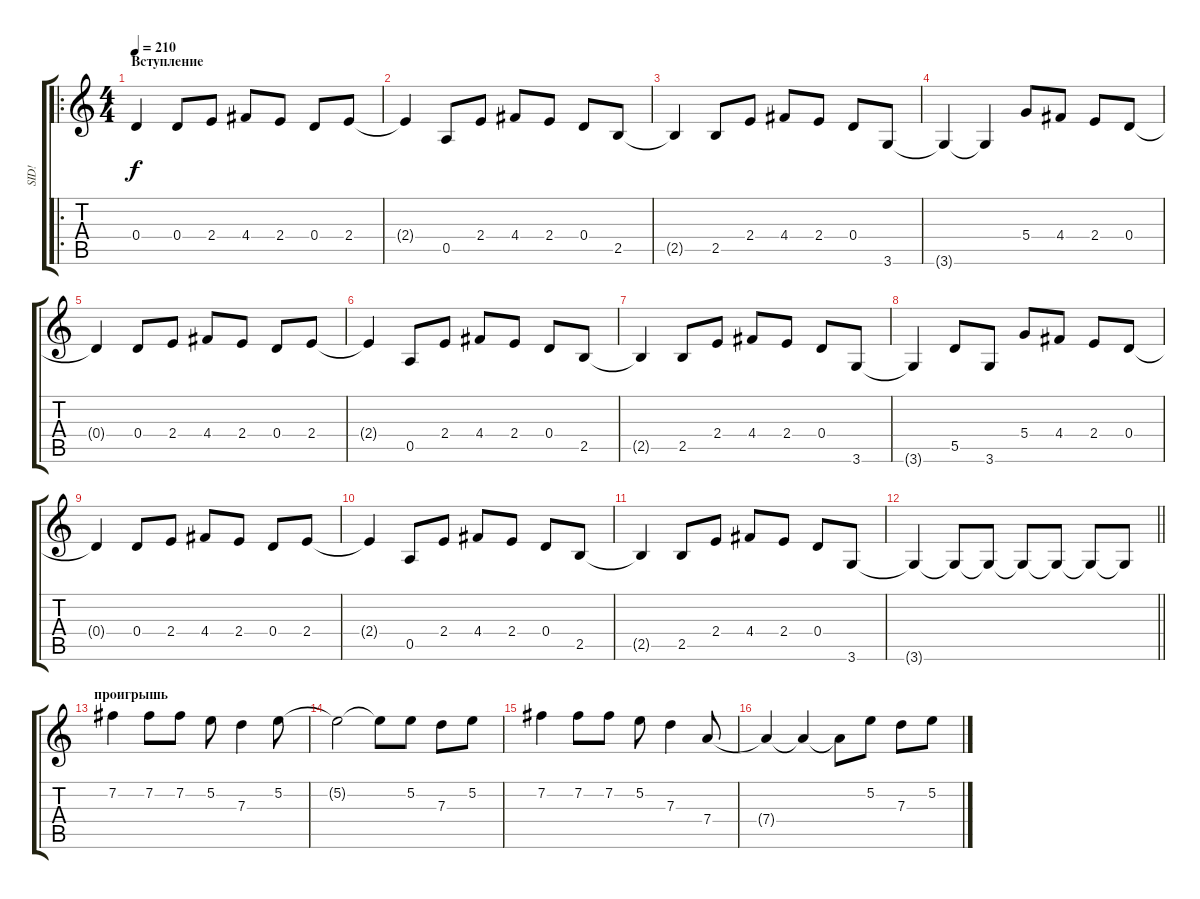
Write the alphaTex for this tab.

\track ("SID!" "SID!") {instrument distortionguitar}
\staff {score tabs}
\tuning (E4 B3 G3 D3 A2 E2) {hide}
\ro
\ts (4 4)
\section ("" "Вступление")
\tempo 210
\clef g2
\ks c
0.4.4{dy f instrument distortionguitar} 0.4.8 2.4.8 4.4.8 2.4.8 0.4.8 2.4.8 |
2.4{t}.4 0.5.8 2.4.8 4.4.8 2.4.8 0.4.8 2.5.8 |
2.5{t}.4 2.5.8 2.4.8 4.4.8 2.4.8 0.4.8 3.6.8 |
3.6{t}.4 3.6{t}.4 5.4.8 4.4.8 2.4.8 0.4.8 |
0.4{t}.4 0.4.8 2.4.8 4.4.8 2.4.8 0.4.8 2.4.8 |
2.4{t}.4 0.5.8 2.4.8 4.4.8 2.4.8 0.4.8 2.5.8 |
2.5{t}.4 2.5.8 2.4.8 4.4.8 2.4.8 0.4.8 3.6.8 |
3.6{t}.4 5.5.8 3.6.8 5.4.8 4.4.8 2.4.8 0.4.8 |
0.4{t}.4 0.4.8 2.4.8 4.4.8 2.4.8 0.4.8 2.4.8 |
2.4{t}.4 0.5.8 2.4.8 4.4.8 2.4.8 0.4.8 2.5.8 |
2.5{t}.4 2.5.8 2.4.8 4.4.8 2.4.8 0.4.8 3.6.8 |
\barLineRight lightlight
3.6{t}.4 3.6{t}.8 3.6{t}.8 3.6{t}.8 3.6{t}.8 3.6{t}.8 3.6{t}.8 |
\section ("" "проигрышь")
7.2.4 7.2.8 7.2.8 5.2.8 7.3.4 5.2.8 |
5.2{t}.2 5.2{t}.8 5.2.8 7.3.8 5.2.8 |
7.2.4 7.2.8 7.2.8 5.2.8 7.3.4 7.4.8 |
7.4{t}.4 7.4{t}.4 7.4{t}.8 5.2.8 7.3.8 5.2.8
